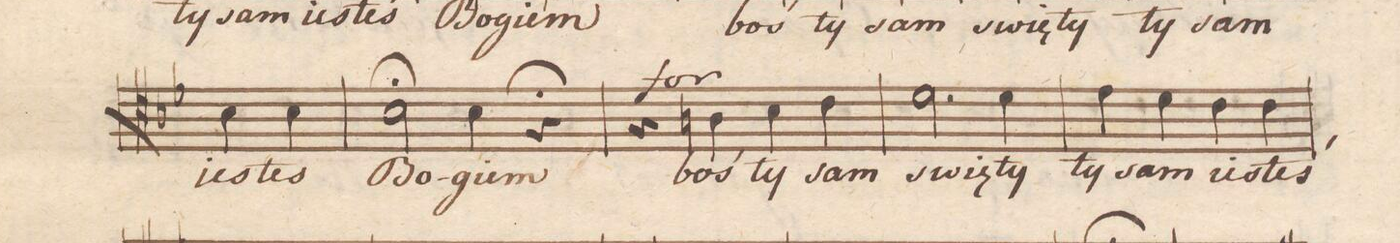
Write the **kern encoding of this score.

**kern	**text	**dynam
*I"Tenore	*	*
*clefC4	*	*
*k[b-e-]	*	*
*met(c)	*	*
*M4/4	*	*
4B-\	ies-	.
4B-\	-tes	.
=108	=108	=108
2B-;\	Bo-	.
4B-\	-giem	.
4r;	.	.
=109	=109	=109
4r	.	f
4An\	boś	.
4B-\	t	.
4c\	sam	.
=110	=110	=110
2.d\	swię-	.
4d\	-ty	.
=111	=111	=111
4e-\	ty	.
4d\	sam	.
4c\	ies-	.
4c\	-teś	.
=112	=112	=112
*-	*-	*-
